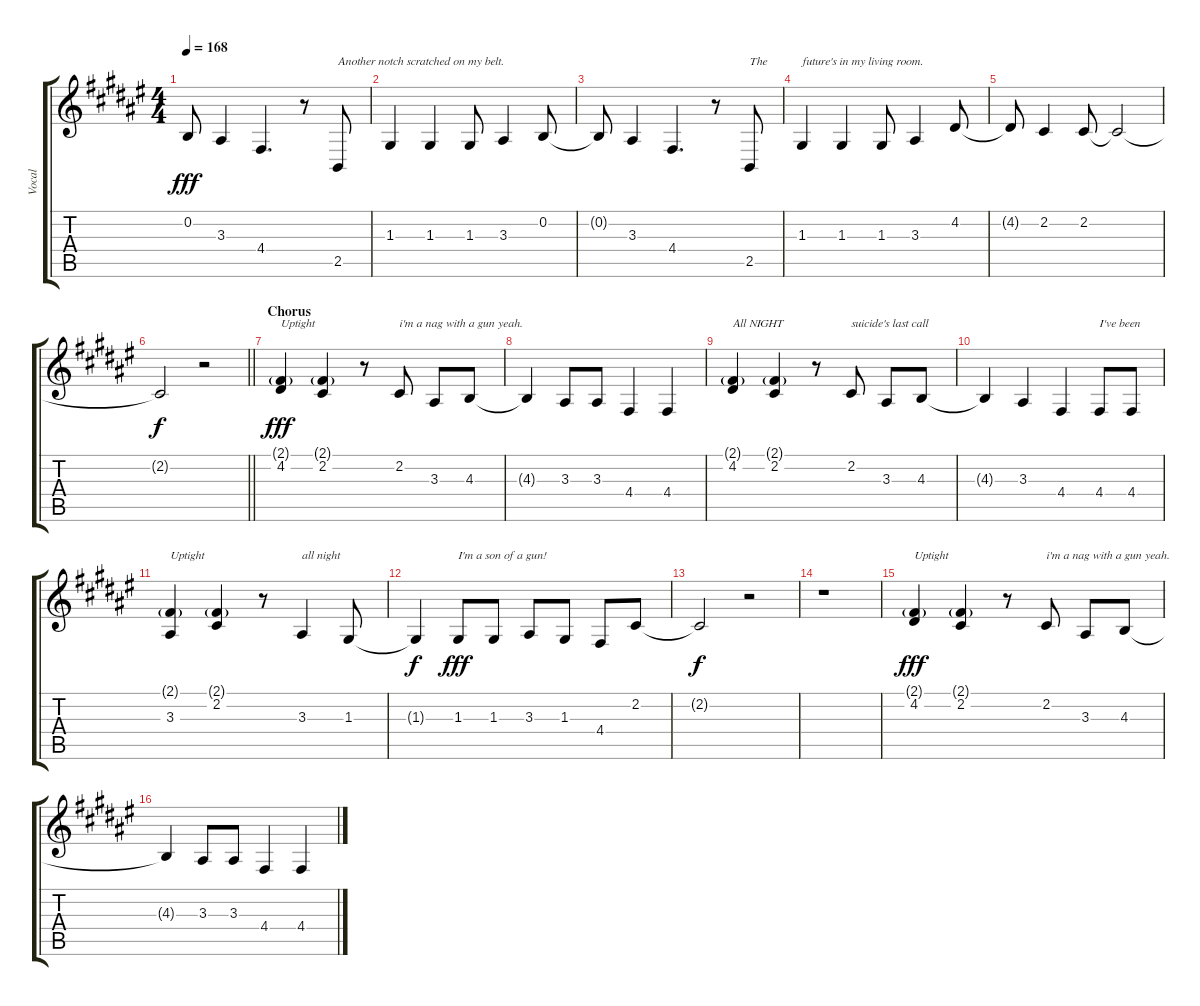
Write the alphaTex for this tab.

\track ("Vocal" "Vocal") {instrument tenorsax}
\staff {score tabs}
\tuning (E4 B3 G3 D3 A2 E2) {hide}
\ts (4 4)
\tempo 168
\clef g2
\ks f#
0.2{t}.8{dy fff} 3.3.4 4.4.4{d} r.8 2.5.8{txt "Another notch scratched on my belt."} |
1.3.4 1.3.4 1.3.8 3.3.4 0.2.8 |
0.2{t}.8 3.3.4 4.4.4{d} r.8 2.5.8{txt "The"} |
1.3.4{txt "future's in my living room."} 1.3.4 1.3.8 3.3.4 4.2.8 |
4.2{t}.8 2.2.4 2.2.8 2.2{t}.2 |
\barLineRight lightlight
2.2{t}.2{dy f} r.2 |
\section ("" "Chorus")
(2.1{g} 4.2).4{txt "Uptight" dy fff} (2.1{g} 2.2).4 r.8 2.2.8{txt "i'm a nag with a gun yeah."} 3.3.8 4.3.8 |
4.3{t}.4 3.3.8 3.3.8 4.4.4 4.4.4 |
(2.1{g} 4.2).4{txt "All NIGHT"} (2.1{g} 2.2).4 r.8 2.2.8{txt "suicide's last call"} 3.3.8 4.3.8 |
4.3{t}.4 3.3.4 4.4.4 4.4.8{txt "I've been"} 4.4.8 |
(2.1{g} 3.3).4{txt "Uptight"} (2.1{g} 2.2).4 r.8 3.3.4{txt "all night"} 1.3.8 |
1.3{t}.4{dy f} 1.3.8{txt "I'm a son of a gun!" dy fff} 1.3.8 3.3.8 1.3.8 4.4.8 2.2.8 |
2.2{t}.2{dy f} r.2 |
r.1 |
(2.1{g} 4.2).4{txt "Uptight" dy fff} (2.1{g} 2.2).4 r.8 2.2.8{txt "i'm a nag with a gun yeah."} 3.3.8 4.3.8 |
4.3{t}.4 3.3.8 3.3.8 4.4.4 4.4.4
